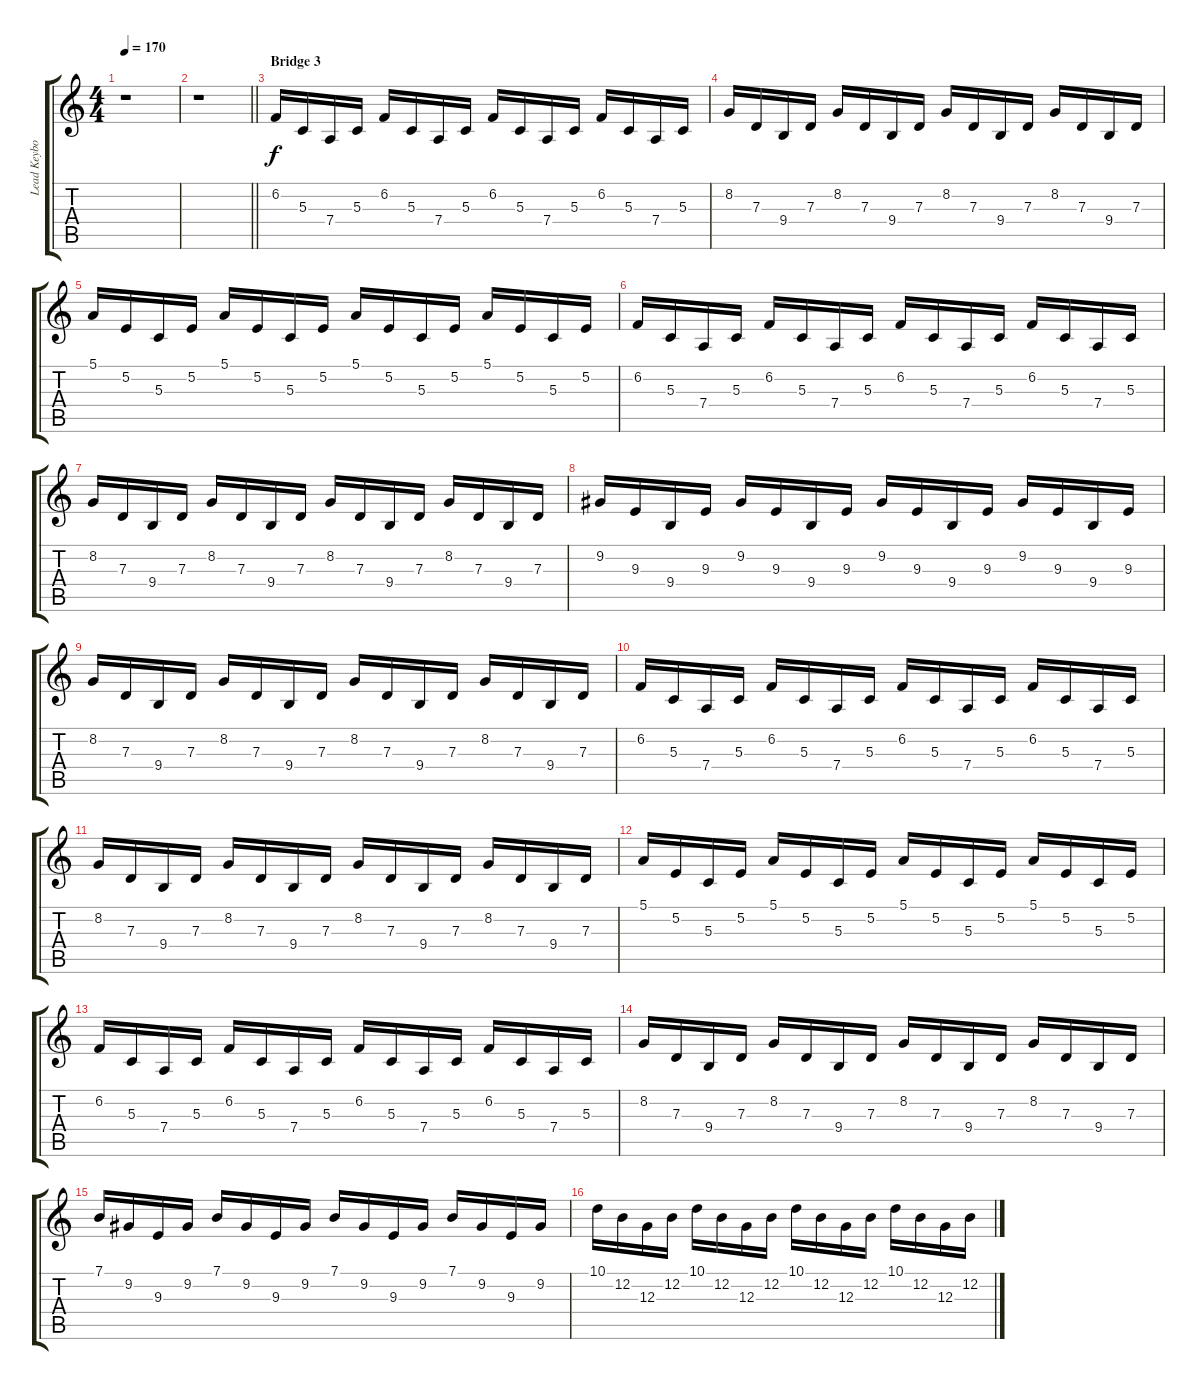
\track ("Lead Keyboard 2: Juha Mäenpää" "Lead Keybo") {instrument fx4atmosphere}
\staff {score tabs}
\tuning (E4 B3 G3 D3 A2 E2) {hide}
\ts (4 4)
\tempo 170
\clef g2
\ks aminor
r.1{dy f} |
\barLineRight lightlight
r.1 |
\section ("" "Bridge 3")
6.2.16 5.3.16 7.4.16 5.3.16 6.2.16 5.3.16 7.4.16 5.3.16 6.2.16 5.3.16 7.4.16 5.3.16 6.2.16 5.3.16 7.4.16 5.3.16 |
8.2.16 7.3.16 9.4.16 7.3.16 8.2.16 7.3.16 9.4.16 7.3.16 8.2.16 7.3.16 9.4.16 7.3.16 8.2.16 7.3.16 9.4.16 7.3.16 |
5.1.16 5.2.16 5.3.16 5.2.16 5.1.16 5.2.16 5.3.16 5.2.16 5.1.16 5.2.16 5.3.16 5.2.16 5.1.16 5.2.16 5.3.16 5.2.16 |
6.2.16 5.3.16 7.4.16 5.3.16 6.2.16 5.3.16 7.4.16 5.3.16 6.2.16 5.3.16 7.4.16 5.3.16 6.2.16 5.3.16 7.4.16 5.3.16 |
8.2.16 7.3.16 9.4.16 7.3.16 8.2.16 7.3.16 9.4.16 7.3.16 8.2.16 7.3.16 9.4.16 7.3.16 8.2.16 7.3.16 9.4.16 7.3.16 |
9.2.16 9.3.16 9.4.16 9.3.16 9.2.16 9.3.16 9.4.16 9.3.16 9.2.16 9.3.16 9.4.16 9.3.16 9.2.16 9.3.16 9.4.16 9.3.16 |
8.2.16 7.3.16 9.4.16 7.3.16 8.2.16 7.3.16 9.4.16 7.3.16 8.2.16 7.3.16 9.4.16 7.3.16 8.2.16 7.3.16 9.4.16 7.3.16 |
6.2.16 5.3.16 7.4.16 5.3.16 6.2.16 5.3.16 7.4.16 5.3.16 6.2.16 5.3.16 7.4.16 5.3.16 6.2.16 5.3.16 7.4.16 5.3.16 |
8.2.16 7.3.16 9.4.16 7.3.16 8.2.16 7.3.16 9.4.16 7.3.16 8.2.16 7.3.16 9.4.16 7.3.16 8.2.16 7.3.16 9.4.16 7.3.16 |
5.1.16 5.2.16 5.3.16 5.2.16 5.1.16 5.2.16 5.3.16 5.2.16 5.1.16 5.2.16 5.3.16 5.2.16 5.1.16 5.2.16 5.3.16 5.2.16 |
6.2.16 5.3.16 7.4.16 5.3.16 6.2.16 5.3.16 7.4.16 5.3.16 6.2.16 5.3.16 7.4.16 5.3.16 6.2.16 5.3.16 7.4.16 5.3.16 |
8.2.16 7.3.16 9.4.16 7.3.16 8.2.16 7.3.16 9.4.16 7.3.16 8.2.16 7.3.16 9.4.16 7.3.16 8.2.16 7.3.16 9.4.16 7.3.16 |
7.1.16 9.2.16 9.3.16 9.2.16 7.1.16 9.2.16 9.3.16 9.2.16 7.1.16 9.2.16 9.3.16 9.2.16 7.1.16 9.2.16 9.3.16 9.2.16 |
10.1.16 12.2.16 12.3.16 12.2.16 10.1.16 12.2.16 12.3.16 12.2.16 10.1.16 12.2.16 12.3.16 12.2.16 10.1.16 12.2.16 12.3.16 12.2.16
